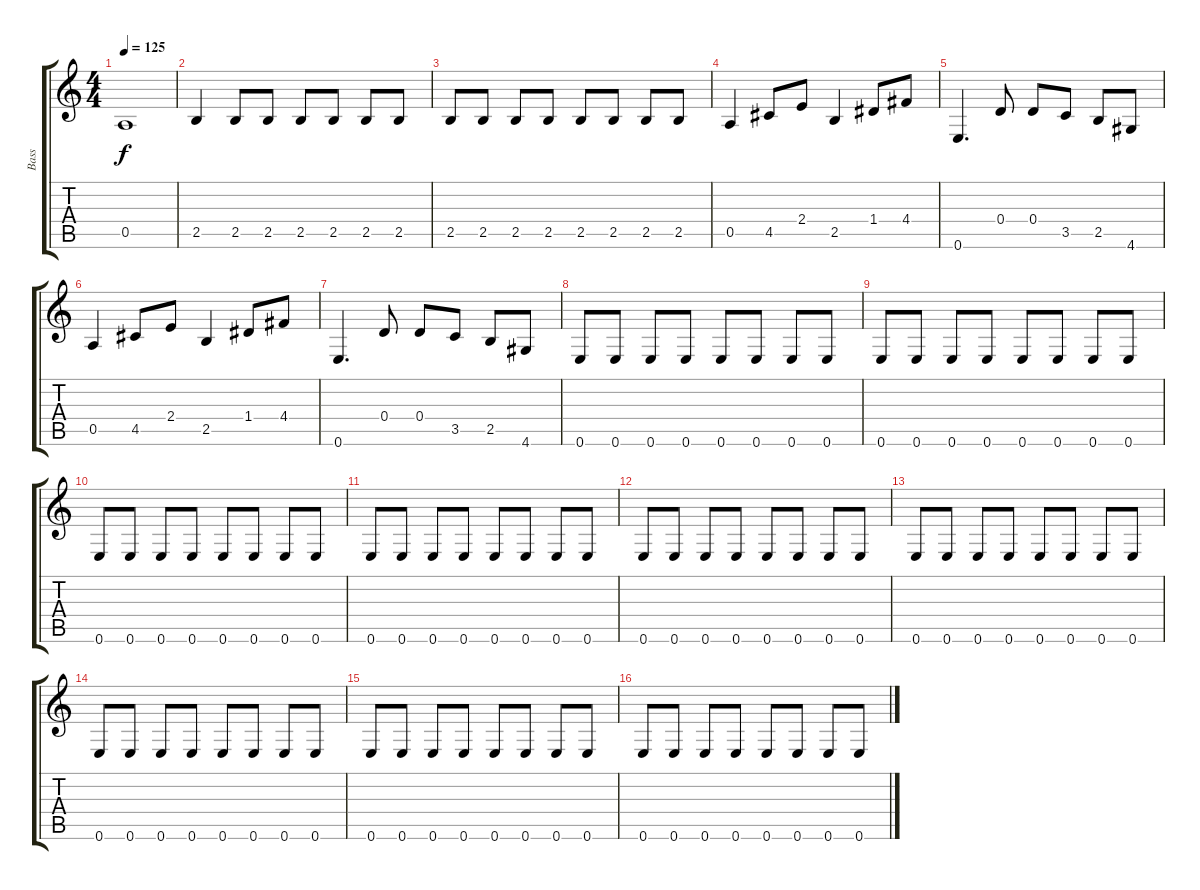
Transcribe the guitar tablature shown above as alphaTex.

\track ("Bass" "Bass") {instrument electricbassfinger}
\staff {score tabs}
\tuning (E4 B3 G3 D3 A2 E2) {hide}
\ts (4 4)
\tempo 125
\clef g2
\ks c
0.5.1{dy f} |
2.5.4 2.5.8 2.5.8 2.5.8 2.5.8 2.5.8 2.5.8 |
2.5.8 2.5.8 2.5.8 2.5.8 2.5.8 2.5.8 2.5.8 2.5.8 |
0.5.4 4.5.8 2.4.8 2.5.4 1.4.8 4.4.8 |
0.6.4{d} 0.4.8 0.4.8 3.5.8 2.5.8 4.6.8 |
0.5.4 4.5.8 2.4.8 2.5.4 1.4.8 4.4.8 |
0.6.4{d} 0.4.8 0.4.8 3.5.8 2.5.8 4.6.8 |
0.6.8 0.6.8 0.6.8 0.6.8 0.6.8 0.6.8 0.6.8 0.6.8 |
0.6.8 0.6.8 0.6.8 0.6.8 0.6.8 0.6.8 0.6.8 0.6.8 |
0.6.8 0.6.8 0.6.8 0.6.8 0.6.8 0.6.8 0.6.8 0.6.8 |
0.6.8 0.6.8 0.6.8 0.6.8 0.6.8 0.6.8 0.6.8 0.6.8 |
0.6.8 0.6.8 0.6.8 0.6.8 0.6.8 0.6.8 0.6.8 0.6.8 |
0.6.8 0.6.8 0.6.8 0.6.8 0.6.8 0.6.8 0.6.8 0.6.8 |
0.6.8 0.6.8 0.6.8 0.6.8 0.6.8 0.6.8 0.6.8 0.6.8 |
0.6.8 0.6.8 0.6.8 0.6.8 0.6.8 0.6.8 0.6.8 0.6.8 |
0.6.8 0.6.8 0.6.8 0.6.8 0.6.8 0.6.8 0.6.8 0.6.8
